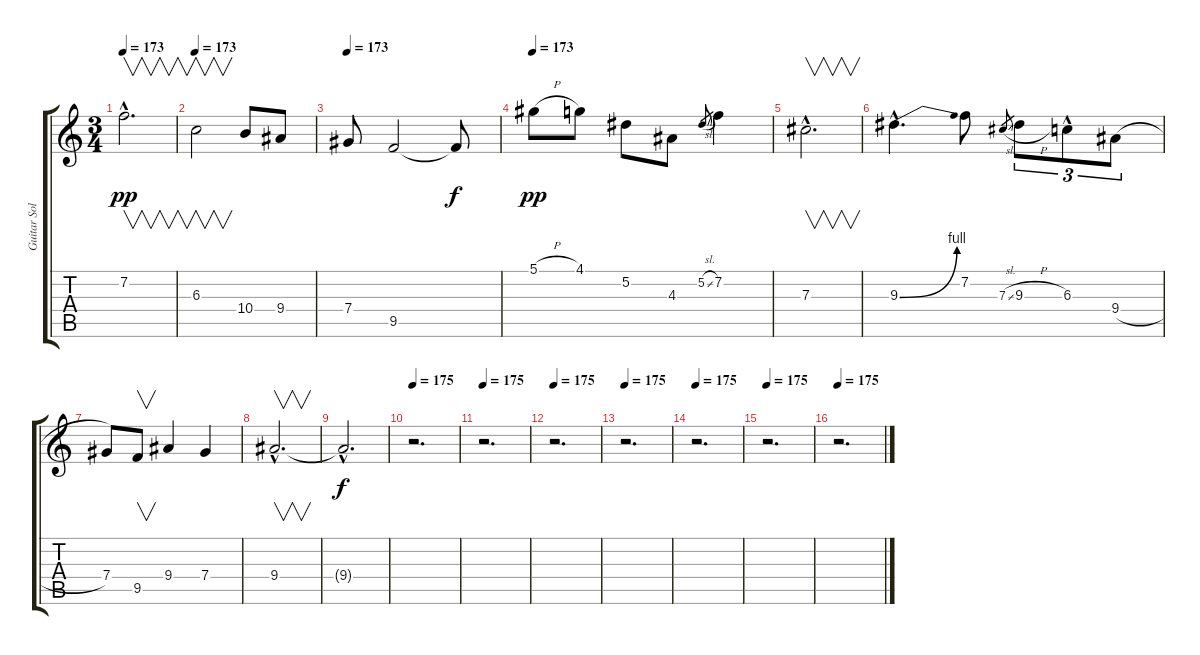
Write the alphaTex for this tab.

\track ("Guitar Solo & Harmony" "Guitar Sol") {instrument distortionguitar}
\staff {score tabs}
\tuning (Eb4 Bb3 Gb3 Db3 Ab2 Eb2) {hide}
\ts (3 4)
\tempo 173
\clef g2
\ks c
7.2{hac}.2{v d dy pp} |
\tempo 173
6.3.2{v volume 16 instrument distortionguitar} 10.4.8 9.4.8 |
\tempo 173
7.4.8 9.5.2 9.5{t}.8{dy f} |
\tempo 173
5.1{h}.8{dy pp} 4.1.8 5.2.8 4.3.8 5.2{sl}.8{gr} 7.2.4 |
7.3{hac}.2{v d} |
9.3{be (bend 0 0 60 4) hac}.4{d} 7.2.8 7.3{sl}.8{gr} 9.3{h}.8{tu (3 2)} 6.3{hac}.8{tu (3 2)} 9.4{h}.8{tu (3 2)} |
7.4.8 9.5.8{v} 9.4.4 7.4.4 |
9.4{hac}.2{v d} |
9.4{hac t}.2{d dy f} |
\tempo 175
r.2{d} |
\tempo 175
r.2{d} |
\tempo 175
r.2{d} |
\tempo 175
r.2{d} |
\tempo 175
r.2{d} |
\tempo 175
r.2{d} |
\tempo 175
r.2{d}
